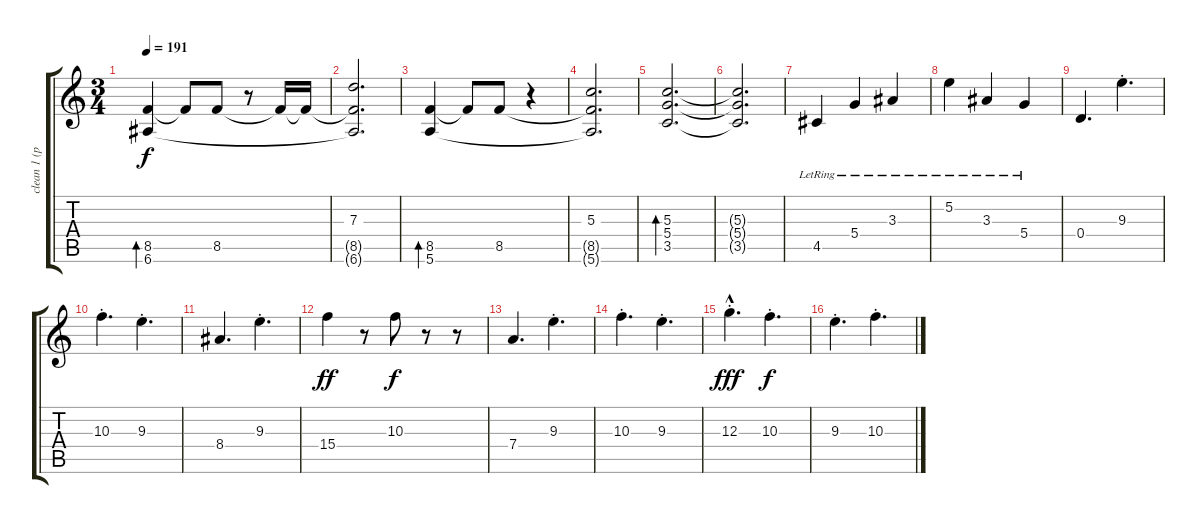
\track ("clean 1 (paul)" "clean 1 (p") {instrument electricguitarjazz}
\staff {score tabs}
\tuning (E4 B3 G3 D3 A2 E2) {hide}
\ts (3 4)
\tempo 191
\clef g2
\ks c
(8.5 6.6).4{bd 240 dy f} 8.5{t}.8 8.5.8 r.8 8.5{t}.16 8.5{t}.16 |
(7.3 8.5{t} 6.6{t}).2{d} |
(8.5 5.6).4{bd 240} 8.5{t}.8 8.5.8 r.4 |
(5.3 8.5{t} 5.6{t}).2{d} |
(5.3 5.4 3.5).2{d bd 240} |
(5.3{t} 5.4{t} 3.5{t}).2{d} |
4.5{lr}.4{volume 9} 5.4{lr}.4 3.3{lr}.4 |
5.2{lr}.4 3.3{lr}.4 5.4{lr}.4 |
0.4.4{d volume 8} 9.3{st}.4{d} |
10.3{st}.4{d} 9.3{st}.4{d} |
8.4.4{d} 9.3{st}.4{d} |
15.4.4{dy ff} r.8 10.3.8{dy f} r.8 r.8 |
7.4.4{d} 9.3{st}.4{d} |
10.3{st}.4{d} 9.3{st}.4{d} |
12.3{hac st}.4{d dy fff} 10.3{st}.4{d dy f} |
9.3{st}.4{d} 10.3{st}.4{d}
